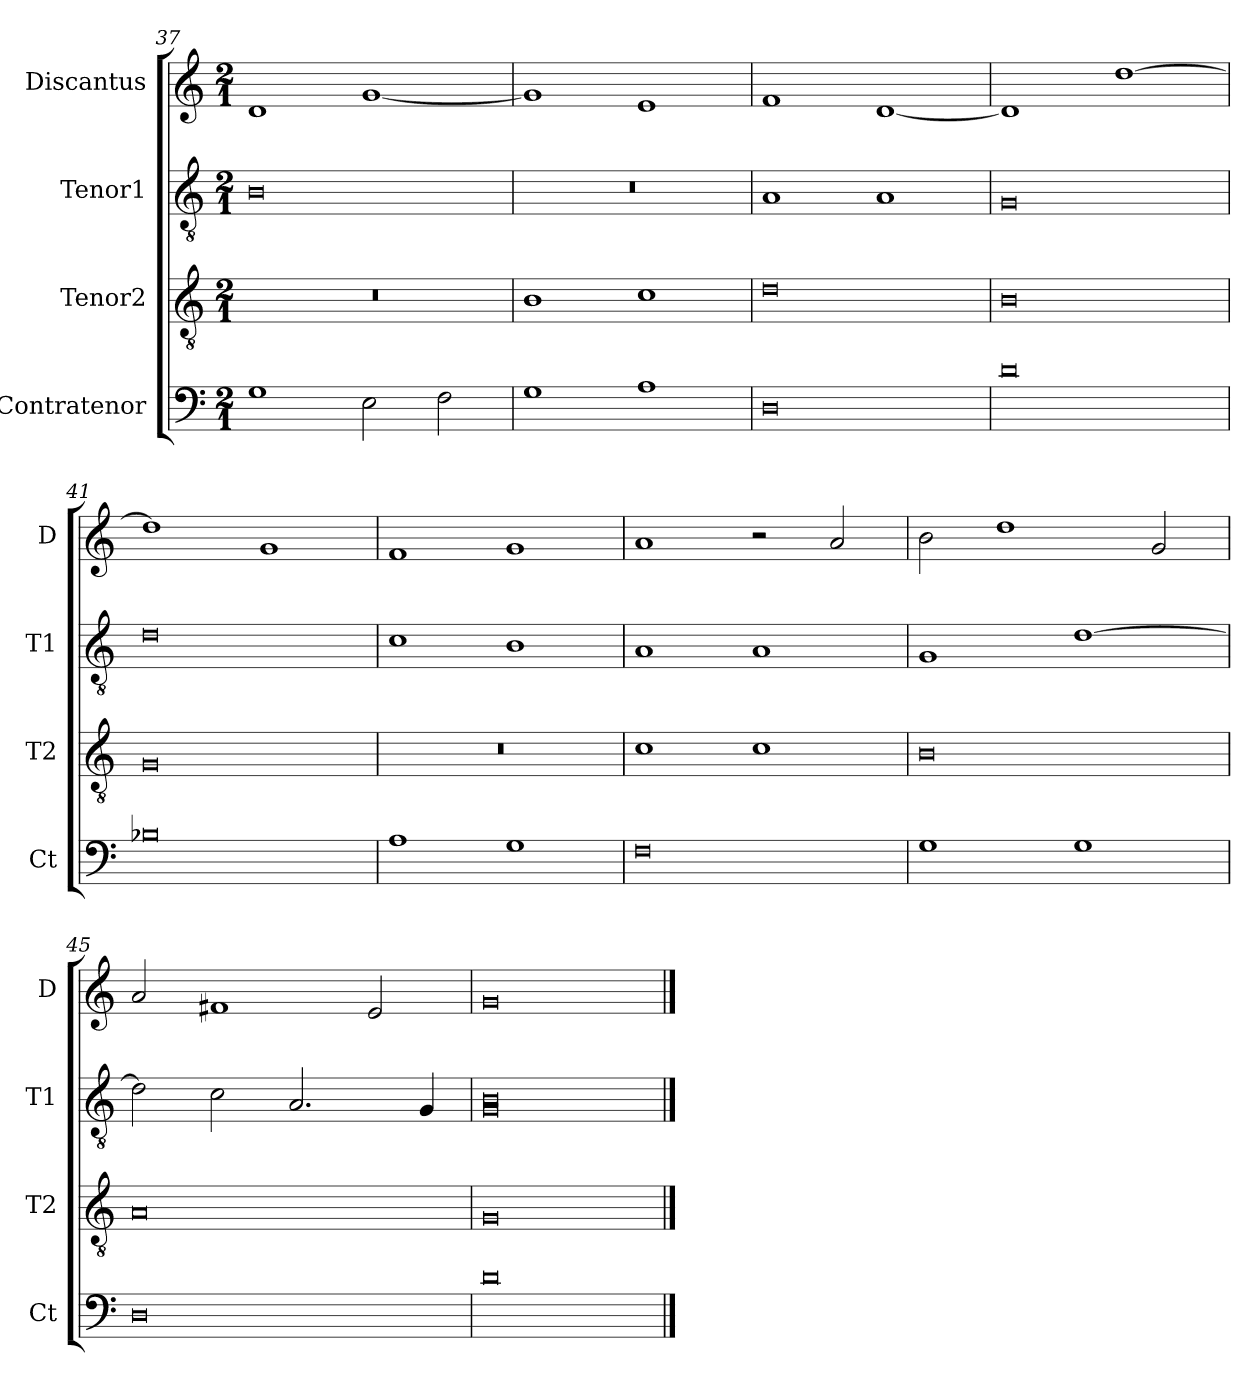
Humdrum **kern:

**kern	**kern	**kern	**kern
*part4	*part3	*part2	*part1
*staff4	*staff3	*staff2	*staff1
*I"Contratenor	*I"Tenor2	*I"Tenor1	*I"Discantus
*I'Ct	*I'T2	*I'T1	*I'D
*clefF4	*clefGv2	*clefGv2	*clefG2
*k[]	*k[]	*k[]	*k[]
*M2/1	*M2/1	*M2/1	*M2/1
=37	=37	=37	=37
1G	0r	0B	1d
2E	.	.	[1g
2F	.	.	.
=38	=38	=38	=38
1G	1B	0r	1g]
1A	1c	.	1e
=39	=39	=39	=39
0D	0d	1A	1f
.	.	1A	[1d
=40	=40	=40	=40
0d	0B	0G	1d]
.	.	.	[1dd
=41	=41	=41	=41
0B-X	0G	0d	1dd]
.	.	.	1g
=42	=42	=42	=42
1A	0r	1c	1f
1G	.	1B	1g
=43	=43	=43	=43
0F	1c	1A	1a
.	1c	1A	2r
.	.	.	2a
=44	=44	=44	=44
1G	0B	1G	2b
.	.	.	1dd
1G	.	[1d	.
.	.	.	2g
=45	=45	=45	=45
0D	0A	2d]	2a
.	.	2c	1f#X
.	.	2.A	.
.	.	.	2e
.	.	4G	.
=46	=46	=46	=46
0d	0G	0G 0B	0g
==	==	==	==
*-	*-	*-	*-
